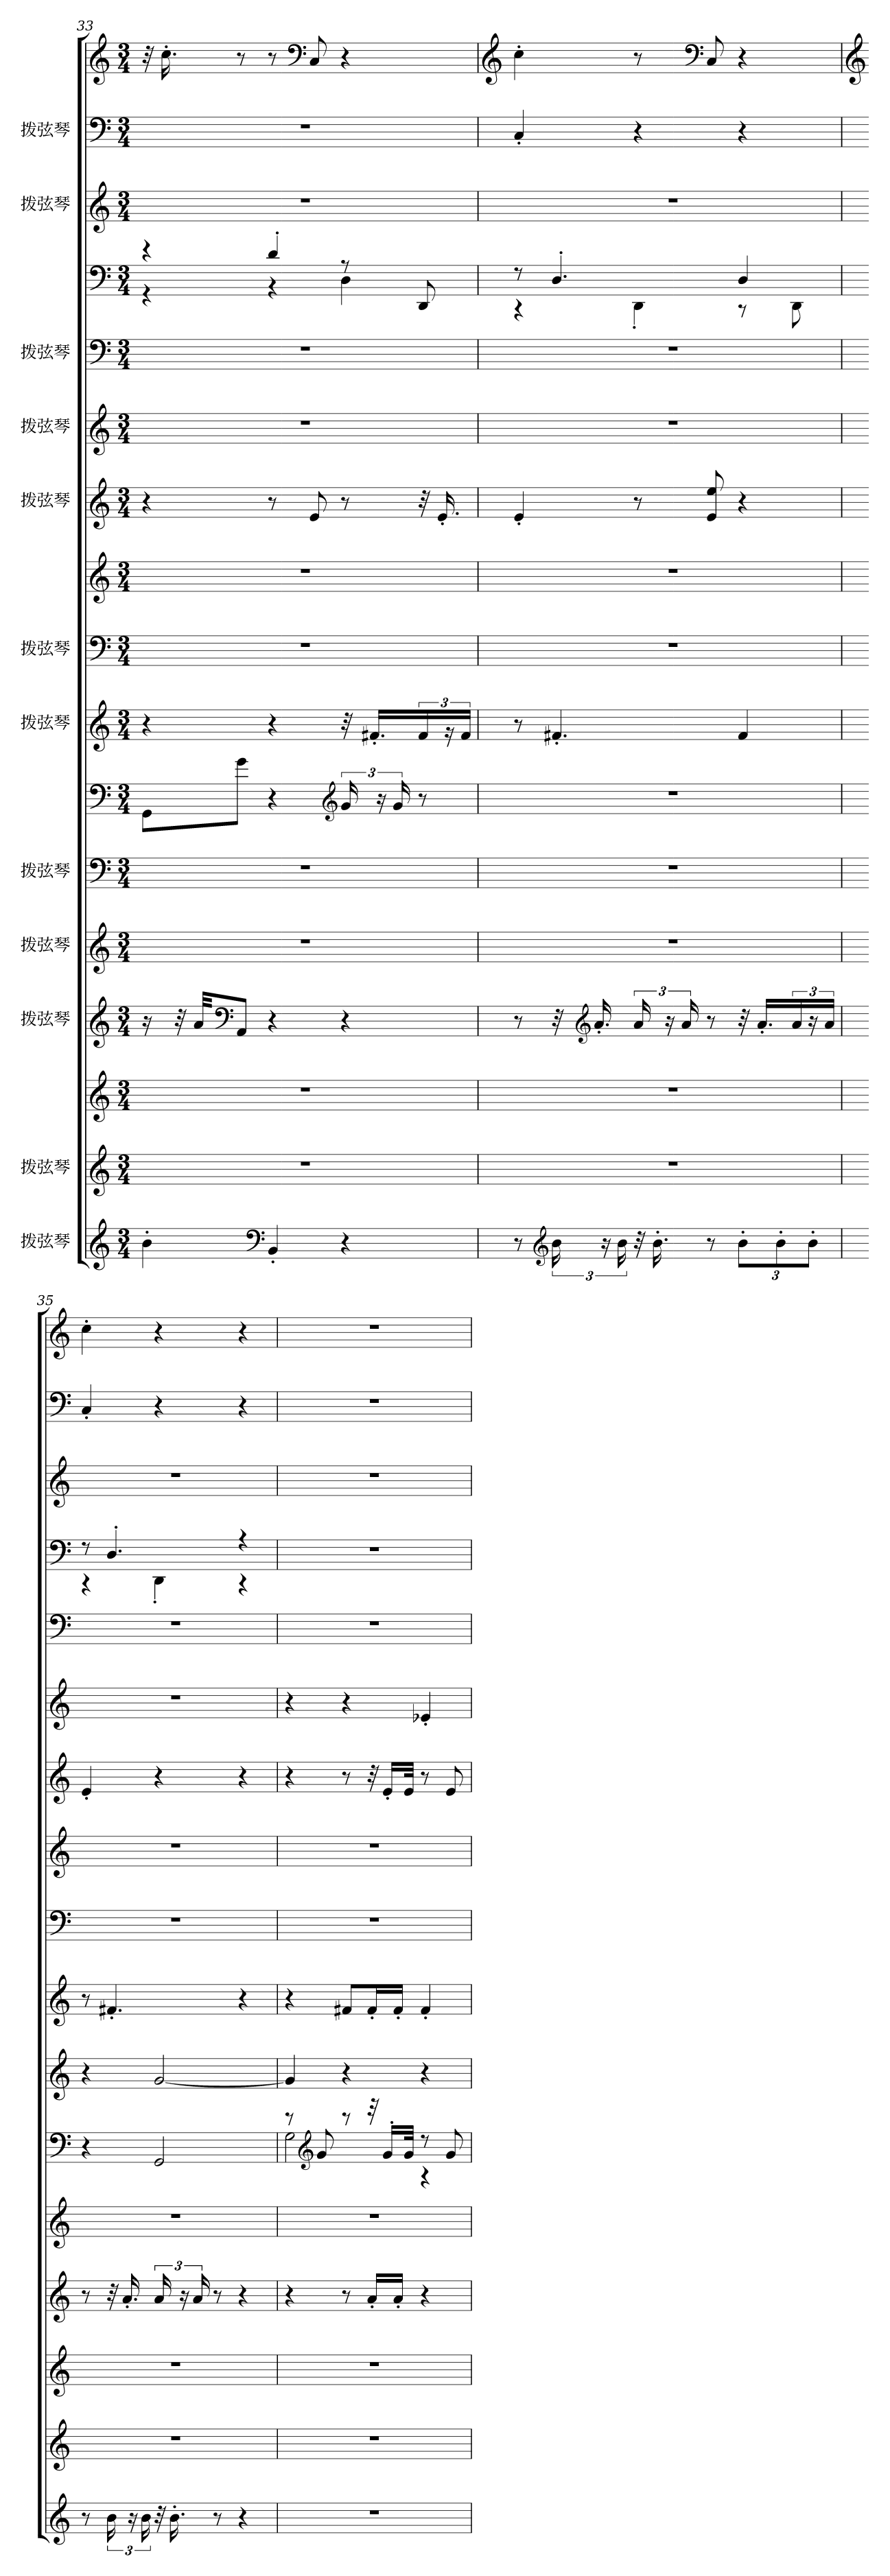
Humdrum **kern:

**kern	**kern	**kern	**kern	**kern	**kern	**kern	**kern	**kern	**kern	**kern	**kern	**kern	**kern	**kern	**kern	**kern
*part12	*part11	*part11	*part10	*part9	*part8	*part8	*part7	*part6	*part6	*part5	*part4	*part3	*part3	*part2	*part1	*part1
*staff17	*staff16	*staff15	*staff14	*staff13	*staff12	*staff11	*staff10	*staff9	*staff8	*staff7	*staff6	*staff5	*staff4	*staff3	*staff2	*staff1
*I"拨弦琴	*I"拨弦琴	*	*I"拨弦琴	*I"拨弦琴	*I"拨弦琴	*	*I"拨弦琴	*I"拨弦琴	*	*I"拨弦琴	*I"拨弦琴	*I"拨弦琴	*	*I"拨弦琴	*I"拨弦琴	*
!!LO:PB:g=z
*clefG2	*clefG2	*clefG2	*clefG2	*clefG2	*clefF4	*clefF4	*clefG2	*clefF4	*clefG2	*clefG2	*clefG2	*clefF4	*clefF4	*clefG2	*clefF4	*clefG2
*k[]	*k[]	*k[]	*k[]	*k[]	*k[]	*k[]	*k[]	*k[]	*k[]	*k[]	*k[]	*k[]	*k[]	*k[]	*k[]	*k[]
*M3/4	*M3/4	*M3/4	*M3/4	*M3/4	*M3/4	*M3/4	*M3/4	*M3/4	*M3/4	*M3/4	*M3/4	*M3/4	*M3/4	*M3/4	*M3/4	*M3/4
=33	=33	=33	=33	=33	=33	=33	=33	=33	=33	=33	=33	=33	=33	=33	=33	=33
*	*	*	*	*	*	*	*	*	*	*	*	*	*^	*	*	*
4b'\	2.r	2.r	16r	2.r	2.r	8GG\L	4r	2.r	2.r	4r	2.r	2.r	4r	4r	2.r	2.r	32r
.	.	.	.	.	.	.	.	.	.	.	.	.	.	.	.	.	16.cc'\
.	.	.	32r	.	.	.	.	.	.	.	.	.	.	.	.	.	.
.	.	.	32a/KKL	.	.	.	.	.	.	.	.	.	.	.	.	.	.
*	*	*	*clefF4	*	*	*	*	*	*	*	*	*	*	*	*	*	*
.	.	.	8AA/J	.	.	8g\J	.	.	.	.	.	.	.	.	.	.	8r
*clefF4	*	*	*	*	*	*	*	*	*	*	*	*	*	*	*	*	*
4BB'/	.	.	4r	.	.	4r	4r	.	.	8r	.	.	4d'/	4r	.	.	8r
*	*	*	*	*	*	*	*	*	*	*	*	*	*	*	*	*	*clefF4
.	.	.	.	.	.	.	.	.	.	8e/	.	.	.	.	.	.	8C/
*	*	*	*	*	*	*clefG2	*	*	*	*	*	*	*	*	*	*	*
4r	.	.	4r	.	.	24g/	32r	.	.	8r	.	.	8r	4D\	.	.	4r
.	.	.	.	.	.	.	16.f#X'/LL	.	.	.	.	.	.	.	.	.	.
.	.	.	.	.	.	24r	.	.	.	.	.	.	.	.	.	.	.
.	.	.	.	.	.	24g/	.	.	.	.	.	.	.	.	.	.	.
.	.	.	.	.	.	8r	24f#/JJ	.	.	32r	.	.	8DD/	.	.	.	.
.	.	.	.	.	.	.	.	.	.	16.e'/	.	.	.	.	.	.	.
.	.	.	.	.	.	.	24r	.	.	.	.	.	.	.	.	.	.
.	.	.	.	.	.	.	24f#/	.	.	.	.	.	.	.	.	.	.
=34	=34	=34	=34	=34	=34	=34	=34	=34	=34	=34	=34	=34	=34	=34	=34	=34	=34
*	*	*	*	*	*	*	*	*	*	*	*	*	*	*	*	*	*clefG2
8r	2.r	2.r	8r	2.r	2.r	2.r	8r	2.r	2.r	4e'/	2.r	2.r	8r	4r	2.r	4C'/	4cc'\
*clefG2	*	*	*	*	*	*	*	*	*	*	*	*	*	*	*	*	*
24b\	.	.	32r	.	.	.	4.f#X'/	.	.	.	.	.	4.D'/	.	.	.	.
*	*	*	*clefG2	*	*	*	*	*	*	*	*	*	*	*	*	*	*
.	.	.	16.a'/	.	.	.	.	.	.	.	.	.	.	.	.	.	.
24r	.	.	.	.	.	.	.	.	.	.	.	.	.	.	.	.	.
24b\	.	.	.	.	.	.	.	.	.	.	.	.	.	.	.	.	.
32r	.	.	24a/	.	.	.	.	.	.	8r	.	.	.	4DD'\	.	4r	8r
16.b'\	.	.	.	.	.	.	.	.	.	.	.	.	.	.	.	.	.
.	.	.	24r	.	.	.	.	.	.	.	.	.	.	.	.	.	.
.	.	.	24a/	.	.	.	.	.	.	.	.	.	.	.	.	.	.
*	*	*	*	*	*	*	*	*	*	*	*	*	*	*	*	*	*clefF4
8r	.	.	8r	.	.	.	.	.	.	8e/ 8ee/	.	.	.	.	.	.	8C/
*Xbrackettup	*	*	*	*	*	*	*	*	*	*	*	*	*	*	*	*	*
12b'\L	.	.	32r	.	.	.	4f#/	.	.	4r	.	.	4D/	8r	.	4r	4r
.	.	.	16.a'/LL	.	.	.	.	.	.	.	.	.	.	.	.	.	.
12b'\	.	.	.	.	.	.	.	.	.	.	.	.	.	.	.	.	.
.	.	.	24a/JJ	.	.	.	.	.	.	.	.	.	.	8DD\	.	.	.
12b'\J	.	.	24r	.	.	.	.	.	.	.	.	.	.	.	.	.	.
.	.	.	24a/	.	.	.	.	.	.	.	.	.	.	.	.	.	.
!!LO:PB:g=z
=35	=35	=35	=35	=35	=35	=35	=35	=35	=35	=35	=35	=35	=35	=35	=35	=35	=35
*	*	*	*	*	*	*	*	*	*	*	*	*	*	*	*	*	*clefG2
8r	2.r	2.r	8r	2.r	4r	4r	8r	2.r	2.r	4e'/	2.r	2.r	8r	4r	2.r	4C'/	4cc'\
*brackettup	*	*	*	*	*	*	*	*	*	*	*	*	*	*	*	*	*
24b\	.	.	32r	.	.	.	4.f#X'/	.	.	.	.	.	4.D'/	.	.	.	.
.	.	.	16.a'/	.	.	.	.	.	.	.	.	.	.	.	.	.	.
24r	.	.	.	.	.	.	.	.	.	.	.	.	.	.	.	.	.
24b\	.	.	.	.	.	.	.	.	.	.	.	.	.	.	.	.	.
32r	.	.	24a/	.	2GG/	[2g/	.	.	.	4r	.	.	.	4DD'\	.	4r	4r
16.b'\	.	.	.	.	.	.	.	.	.	.	.	.	.	.	.	.	.
.	.	.	24r	.	.	.	.	.	.	.	.	.	.	.	.	.	.
.	.	.	24a/	.	.	.	.	.	.	.	.	.	.	.	.	.	.
8r	.	.	8r	.	.	.	.	.	.	.	.	.	.	.	.	.	.
4r	.	.	4r	.	.	.	4r	.	.	4r	.	.	4r	4r	.	4r	4r
*	*	*	*	*	*	*	*	*	*	*	*	*	*v	*v	*	*	*
=36	=36	=36	=36	=36	=36	=36	=36	=36	=36	=36	=36	=36	=36	=36	=36	=36
*	*	*	*	*	*^	*	*	*	*	*	*	*	*	*	*	*
2.r	2.r	2.r	4r	2.r	8r	2G\	4g/]	4r	2.r	2.r	4r	4r	2.r	2.r	2.r	2.r	2.r
*	*	*	*	*	*clefG2	*	*	*	*	*	*	*	*	*	*	*	*
.	.	.	.	.	8g/	.	.	.	.	.	.	.	.	.	.	.	.
.	.	.	8r	.	8r	.	4r	8f#X/L	.	.	8r	4r	.	.	.	.	.
.	.	.	16a'/LL	.	32r	.	.	16f#'/L	.	.	32r	.	.	.	.	.	.
.	.	.	.	.	16g'/LL	.	.	.	.	.	16e'/LL	.	.	.	.	.	.
.	.	.	16a'/JJ	.	.	.	.	16f#'/JJ	.	.	.	.	.	.	.	.	.
.	.	.	.	.	32g/JJk	.	.	.	.	.	32e/JJk	.	.	.	.	.	.
.	.	.	4r	.	8r	4r	4r	4f#'/	.	.	8r	4e-X'/	.	.	.	.	.
.	.	.	.	.	8g/	.	.	.	.	.	8e/	.	.	.	.	.	.
*	*	*	*	*	*v	*v	*	*	*	*	*	*	*	*	*	*	*
=	=	=	=	=	=	=	=	=	=	=	=	=	=	=	=	=
*-	*-	*-	*-	*-	*-	*-	*-	*-	*-	*-	*-	*-	*-	*-	*-	*-
